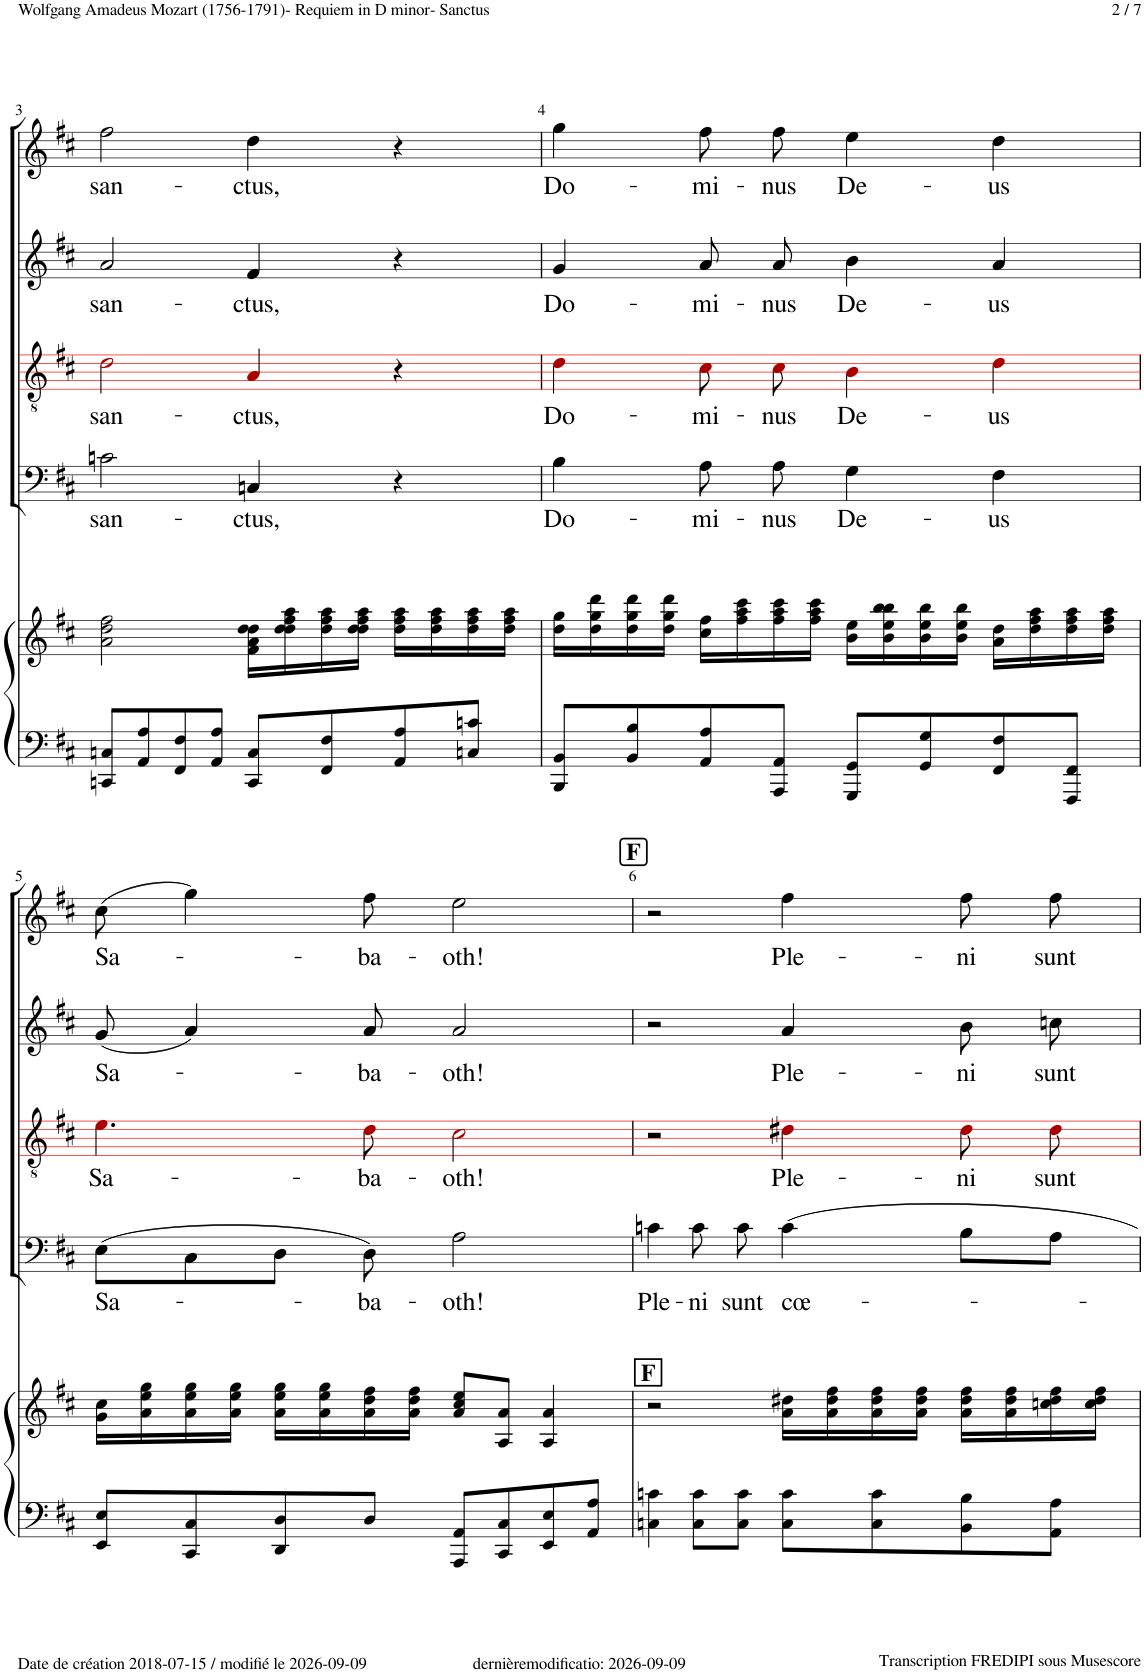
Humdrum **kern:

**kern	**kern	**kern	**text	**kern	**text	**kern	**text	**kern	**text
*part5	*part5	*part4	*part4	*part3	*part3	*part2	*part2	*part1	*part1
*staff6	*staff5	*staff4	*staff4	*staff3	*staff3	*staff2	*staff2	*staff1	*staff1
*I"Piano	*	*I"Bass	*	*I"Tenor	*	*I"Alto	*	*I"Soprano	*
*I'Pno	*	*	*	*	*	*	*	*	*
!!LO:PB:g=z
*clefF4	*clefG2	*clefF4	*	*clefGv2	*	*clefG2	*	*clefG2	*
*	*	*	*	*ITrd8c14	*	*	*	*	*
*k[f#c#]	*k[f#c#]	*k[f#c#]	*	*k[f#c#]	*	*k[f#c#]	*	*k[f#c#]	*
*M4/4	*M4/4	*M4/4	*	*M4/4	*	*M4/4	*	*M4/4	*
*met(c)	*met(c)	*met(c)	*	*met(c)	*	*met(c)	*	*met(c)	*
=3	=3	=3	=3	=3	=3	=3	=3	=3	=3
!	!	!	!LO:LY:b	!	!LO:LY:b	!	!LO:LY:b	!	!LO:LY:b
8CCn/ 8Cn/L	2a\ 2dd\ 2ff#\	2cn!\	san-	2d!i\	san-	2a!/	san-	2ff#!\	san-
8AA/ 8A/	.	.	.	.	.	.	.	.	.
8FF#/ 8F#/	.	.	.	.	.	.	.	.	.
8AA/ 8A/J	.	.	.	.	.	.	.	.	.
!	!	!	!LO:LY:b	!	!LO:LY:b	!	!LO:LY:b	!	!LO:LY:b
8CC/ 8C/L	16f#\ 16a\ 16dd\ 16dd\LL	4Cn!/	-ctus,	4A!i/	-ctus,	4f#!/	-ctus,	4dd!\	-ctus,
.	16dd\ 16dd\ 16ff#\ 16aa\	.	.	.	.	.	.	.	.
8FF#/ 8F#/	16dd\ 16ff#\ 16aa\	.	.	.	.	.	.	.	.
.	16dd\ 16dd\ 16ff#\ 16aa\JJ	.	.	.	.	.	.	.	.
8AA/ 8A/	16dd\ 16ff#\ 16aa\LL	4r	.	4r	.	4r	.	4r	.
.	16dd\ 16ff#\ 16aa\	.	.	.	.	.	.	.	.
8Cn/ 8cn/J	16dd\ 16ff#\ 16aa\	.	.	.	.	.	.	.	.
.	16dd\ 16ff#\ 16aa\JJ	.	.	.	.	.	.	.	.
=4	=4	=4	=4	=4	=4	=4	=4	=4	=4
!	!	!	!LO:LY:b	!	!LO:LY:b	!	!LO:LY:b	!	!LO:LY:b
8BBB/ 8BB/L	16dd\ 16gg\LL	4B!\	Do-	4d!i\	Do-	4g!/	Do-	4gg!\	Do-
.	16dd\ 16gg\ 16ddd\	.	.	.	.	.	.	.	.
8BB/ 8B/	16dd\ 16gg\ 16ddd\	.	.	.	.	.	.	.	.
.	16dd\ 16gg\ 16ddd\JJ	.	.	.	.	.	.	.	.
!	!	!	!LO:LY:b	!	!LO:LY:b	!	!LO:LY:b	!	!LO:LY:b
8AA/ 8A/	16cc#\ 16ff#\LL	8A!\	-mi-	8c#!i\L	-mi-	8a!/L	-mi-	8ff#!\L	-mi-
.	16ff#\ 16aa\ 16ccc#\	.	.	.	.	.	.	.	.
!	!	!	!LO:LY:b	!	!LO:LY:b	!	!LO:LY:b	!	!LO:LY:b
8AAA/ 8AA/J	16ff#\ 16aa\ 16ccc#\	8A!\	-nus	8c#!i\J	-nus	8a!/J	-nus	8ff#!\J	-nus
.	16ff#\ 16aa\ 16ccc#\JJ	.	.	.	.	.	.	.	.
!	!	!	!LO:LY:b	!	!LO:LY:b	!	!LO:LY:b	!	!LO:LY:b
8GGG/ 8GG/L	16b\ 16ee\LL	4G!\	De-	4B!i\	De-	4b!\	De-	4ee!\	De-
.	16b\ 16ee\ 16bb\ 16bb\	.	.	.	.	.	.	.	.
8GG/ 8G/	16b\ 16ee\ 16bb\	.	.	.	.	.	.	.	.
.	16b\ 16ee\ 16bb\JJ	.	.	.	.	.	.	.	.
!	!	!	!LO:LY:b	!	!LO:LY:b	!	!LO:LY:b	!	!LO:LY:b
8FF#/ 8F#/	16a\ 16dd\LL	4F#!\	-us	4d!i\	-us	4a!/	-us	4dd!\	-us
.	16dd\ 16ff#\ 16aa\	.	.	.	.	.	.	.	.
8FFF#/ 8FF#/J	16dd\ 16ff#\ 16aa\	.	.	.	.	.	.	.	.
.	16dd\ 16ff#\ 16aa\JJ	.	.	.	.	.	.	.	.
!!LO:LB:g=z
=5	=5	=5	=5	=5	=5	=5	=5	=5	=5
!	!	!	!LO:LY:b	!	!LO:LY:b	!	!LO:LY:b	!	!LO:LY:b
8EE/ 8E/L	16g\ 16cc#\LL	(8E!\L	Sa-	4.e!i\	Sa-	(8g!/	Sa-	(8cc#!\	Sa-
.	16a\ 16ee\ 16gg\	.	.	.	.	.	.	.	.
8CC#/ 8C#/	16a\ 16ee\ 16gg\	8C#!\	.	.	.	4a!/)	.	4gg!\)	.
.	16a\ 16ee\ 16gg\JJ	.	.	.	.	.	.	.	.
8DD/ 8D/	16a\ 16ee\ 16gg\LL	8D!\J	.	.	.	.	.	.	.
.	16a\ 16ee\ 16gg\	.	.	.	.	.	.	.	.
!	!	!	!LO:LY:b	!	!LO:LY:b	!	!LO:LY:b	!	!LO:LY:b
8D/J	16a\ 16dd\ 16ff#\	8D!\)	-ba-	8d!i\	-ba-	8a!/	-ba-	8ff#!\	-ba-
.	16a\ 16dd\ 16ff#\JJ	.	.	.	.	.	.	.	.
!	!	!	!LO:LY:b	!	!LO:LY:b	!	!LO:LY:b	!	!LO:LY:b
8AAA/ 8AA/L	8a/ 8cc#/ 8ee/L	2A,!\	-oth!	2c#!i\	-oth!	2a!/	-oth!	2ee!\	-oth!
8CC#/ 8C#/	8A/ 8a/J	.	.	.	.	.	.	.	.
8EE/ 8E/	4A/ 4a/	.	.	.	.	.	.	.	.
8AA/ 8A/J	.	.	.	.	.	.	.	.	.
!!LO:REH:place=s1:a:B:cj:fs=14:t=F
=6	=6	=6	=6	=6	=6	=6	=6	=6	=6
!	!LO:TX:a:B:t=F	!	!	!	!	!	!	!	!
!	!	!	!LO:LY:b	!	!	!	!	!	!
4Cn\ 4cn\	2r	4cn!\	Ple-	2r	.	2r	.	2r	.
!	!	!	!LO:LY:b	!	!	!	!	!	!
8C\ 8c\L	.	8c!\	-ni	.	.	.	.	.	.
!	!	!	!LO:LY:b	!	!	!	!	!	!
8C\ 8c\J	.	8c!\	sunt	.	.	.	.	.	.
!	!	!	!LO:LY:b	!	!LO:LY:b	!	!LO:LY:b	!	!LO:LY:b
8C\ 8c\L	16a\ 16dd#X\LL	4c!\	cœ-	4d#X!i\	Ple-	4a!/	Ple-	4ff#!\	Ple-
.	16a\ 16dd#\ 16ff#\	.	.	.	.	.	.	.	.
8C\ 8c\	16a\ 16dd#\ 16ff#\	.	.	.	.	.	.	.	.
.	16a\ 16dd#\ 16ff#\JJ	.	.	.	.	.	.	.	.
!	!	!	!	!	!LO:LY:b	!	!LO:LY:b	!	!LO:LY:b
8BB\ 8B\	16a\ 16dd#\ 16ff#\LL	8B!\L	.	8d#!i\L	-ni	8b!\L	-ni	8ff#!\L	-ni
.	16a\ 16dd#\ 16ff#\	.	.	.	.	.	.	.	.
!	!	!	!	!	!LO:LY:b	!	!LO:LY:b	!	!LO:LY:b
8AA\ 8A\J	16ccn\ 16dd#\ 16ff#\	8A!\J	.	8d#!i\J	sunt	8ccn!\J	sunt	8ff#!\J	sunt
.	16cc\ 16dd#\ 16ff#\JJ	.	.	.	.	.	.	.	.
=	=	=	=	=	=	=	=	=	=
*-	*-	*-	*-	*-	*-	*-	*-	*-	*-
